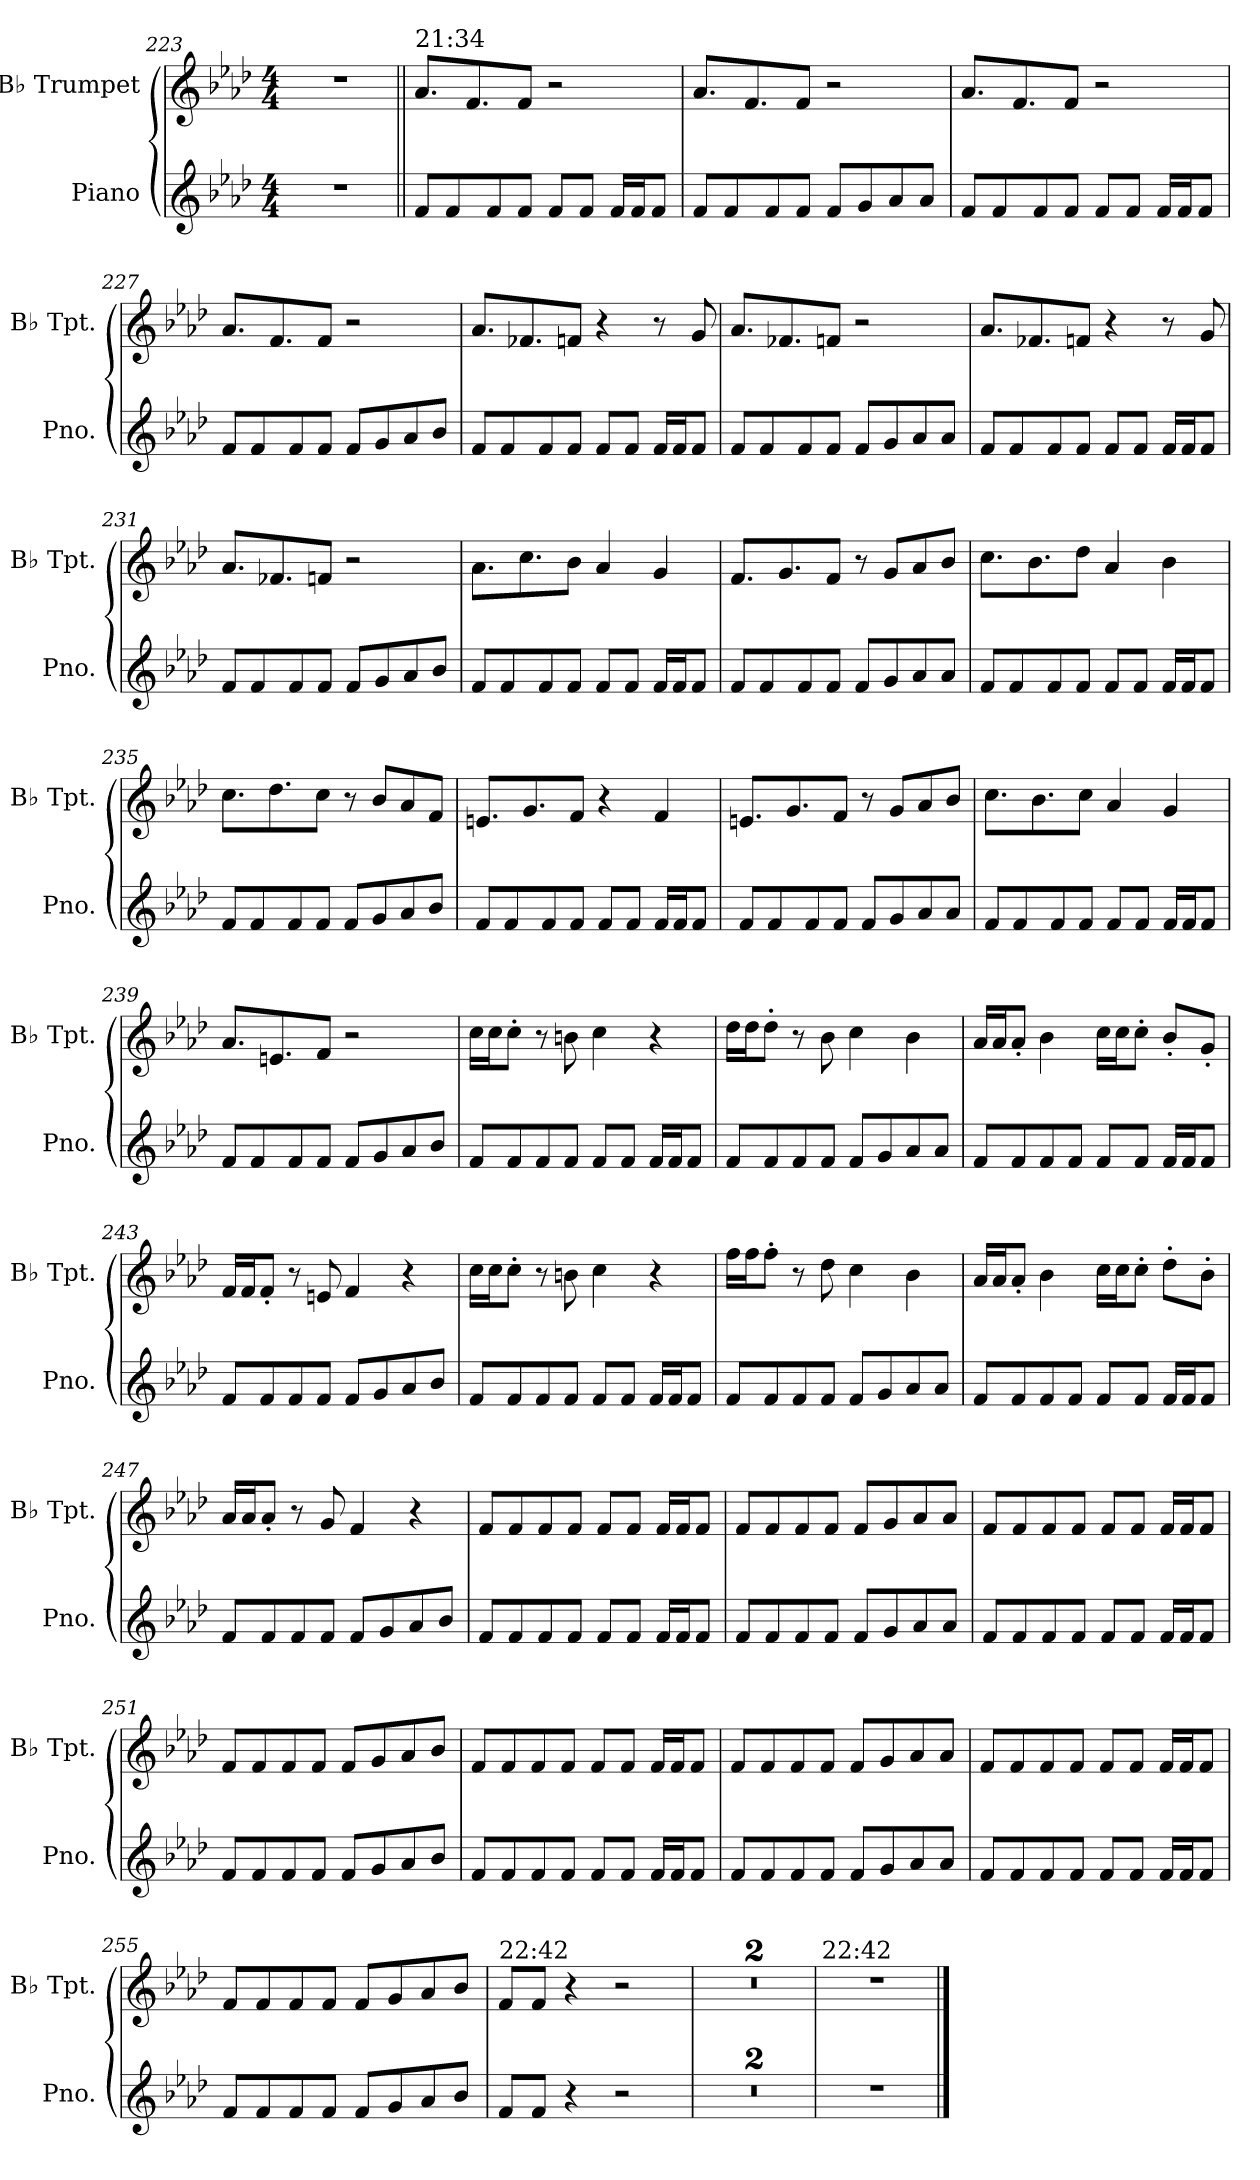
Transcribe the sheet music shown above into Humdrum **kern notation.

**kern	**kern
*part2	*part1
*staff2	*staff1
*I"Piano	*I"B♭ Trumpet
*I'Pno.	*I'B♭ Tpt.
*clefG2	*clefG2
*k[b-e-a-d-]	*k[b-e-a-d-]
*M4/4	*M4/4
=223	=223
1r	1r
=224||	=224||
!	!LO:TX:t=21&colon;34
8fL	8.a-L
8f	.
.	8.f
8f	.
8fJ	8fJ
8fL	2r
8fJ	.
16fLL	.
16fJ	.
8fJ	.
=225	=225
8fL	8.a-L
8f	.
.	8.f
8f	.
8fJ	8fJ
8fL	2r
8g	.
8a-	.
8a-J	.
=226	=226
8fL	8.a-L
8f	.
.	8.f
8f	.
8fJ	8fJ
8fL	2r
8fJ	.
16fLL	.
16fJ	.
8fJ	.
=227	=227
8fL	8.a-L
8f	.
.	8.f
8f	.
8fJ	8fJ
8fL	2r
8g	.
8a-	.
8b-J	.
=228	=228
8fL	8.a-L
8f	.
.	8.f-X
8f	.
8fJ	8fnJ
8fL	4r
8fJ	.
16fLL	8r
16fJ	.
8fJ	8g
=229	=229
8fL	8.a-L
8f	.
.	8.f-X
8f	.
8fJ	8fnJ
8fL	2r
8g	.
8a-	.
8a-J	.
=230	=230
8fL	8.a-L
8f	.
.	8.f-X
8f	.
8fJ	8fnJ
8fL	4r
8fJ	.
16fLL	8r
16fJ	.
8fJ	8g
=231	=231
8fL	8.a-L
8f	.
.	8.f-X
8f	.
8fJ	8fnJ
8fL	2r
8g	.
8a-	.
8b-J	.
=232	=232
8fL	8.a-L
8f	.
.	8.cc
8f	.
8fJ	8b-J
8fL	4a-
8fJ	.
16fLL	4g
16fJ	.
8fJ	.
=233	=233
8fL	8.fL
8f	.
.	8.g
8f	.
8fJ	8fJ
8fL	8r
8g	8gL
8a-	8a-
8a-J	8b-J
=234	=234
8fL	8.ccL
8f	.
.	8.b-
8f	.
8fJ	8dd-J
8fL	4a-
8fJ	.
16fLL	4b-
16fJ	.
8fJ	.
=235	=235
8fL	8.ccL
8f	.
.	8.dd-
8f	.
8fJ	8ccJ
8fL	8r
8g	8b-L
8a-	8a-
8b-J	8fJ
=236	=236
8fL	8.enL
8f	.
.	8.g
8f	.
8fJ	8fJ
8fL	4r
8fJ	.
16fLL	4f
16fJ	.
8fJ	.
=237	=237
8fL	8.enL
8f	.
.	8.g
8f	.
8fJ	8fJ
8fL	8r
8g	8gL
8a-	8a-
8a-J	8b-J
=238	=238
8fL	8.ccL
8f	.
.	8.b-
8f	.
8fJ	8ccJ
8fL	4a-
8fJ	.
16fLL	4g
16fJ	.
8fJ	.
=239	=239
8fL	8.a-L
8f	.
.	8.en
8f	.
8fJ	8fJ
8fL	2r
8g	.
8a-	.
8b-J	.
=240	=240
8fL	16ccLL
.	16ccJ
8f	8cc'J
8f	8r
8fJ	8bn
8fL	4cc
8fJ	.
16fLL	4r
16fJ	.
8fJ	.
=241	=241
8fL	16dd-LL
.	16dd-J
8f	8dd-'J
8f	8r
8fJ	8b-
8fL	4cc
8g	.
8a-	4b-
8a-J	.
=242	=242
8fL	16a-LL
.	16a-J
8f	8a-'J
8f	4b-
8fJ	.
8fL	16ccLL
.	16ccJ
8fJ	8cc'J
16fLL	8b-'L
16fJ	.
8fJ	8g'J
=243	=243
8fL	16fLL
.	16fJ
8f	8f'J
8f	8r
8fJ	8en
8fL	4f
8g	.
8a-	4r
8b-J	.
=244	=244
8fL	16ccLL
.	16ccJ
8f	8cc'J
8f	8r
8fJ	8bn
8fL	4cc
8fJ	.
16fLL	4r
16fJ	.
8fJ	.
=245	=245
8fL	16ffLL
.	16ffJ
8f	8ff'J
8f	8r
8fJ	8dd-
8fL	4cc
8g	.
8a-	4b-
8a-J	.
=246	=246
8fL	16a-LL
.	16a-J
8f	8a-'J
8f	4b-
8fJ	.
8fL	16ccLL
.	16ccJ
8fJ	8cc'J
16fLL	8dd-'L
16fJ	.
8fJ	8b-'J
=247	=247
8fL	16a-LL
.	16a-J
8f	8a-'J
8f	8r
8fJ	8g
8fL	4f
8g	.
8a-	4r
8b-J	.
=248	=248
8fL	8f!L
8f	8f!
8f	8f!
8fJ	8f!J
8fL	8f!L
8fJ	8f!J
16fLL	16f!LL
16fJ	16f!J
8fJ	8f!J
=249	=249
8fL	8f!L
8f	8f!
8f	8f!
8fJ	8f!J
8fL	8f!L
8g	8g!
8a-	8a-!
8a-J	8a-!J
=250	=250
8fL	8f!L
8f	8f!
8f	8f!
8fJ	8f!J
8fL	8f!L
8fJ	8f!J
16fLL	16f!LL
16fJ	16f!J
8fJ	8f!J
=251	=251
8fL	8f!L
8f	8f!
8f	8f!
8fJ	8f!J
8fL	8f!L
8g	8g!
8a-	8a-!
8b-J	8b-!J
=252	=252
8fL	8f!L
8f	8f!
8f	8f!
8fJ	8f!J
8fL	8f!L
8fJ	8f!J
16fLL	16f!LL
16fJ	16f!J
8fJ	8f!J
=253	=253
8fL	8f!L
8f	8f!
8f	8f!
8fJ	8f!J
8fL	8f!L
8g	8g!
8a-	8a-!
8a-J	8a-!J
=254	=254
8fL	8f!L
8f	8f!
8f	8f!
8fJ	8f!J
8fL	8f!L
8fJ	8f!J
16fLL	16f!LL
16fJ	16f!J
8fJ	8f!J
=255	=255
8fL	8f!L
8f	8f!
8f	8f!
8fJ	8f!J
8fL	8f!L
8g	8g!
8a-	8a-!
8b-J	8b-!J
=256	=256
!	!LO:TX:t=22&colon;42
8fL	8fL
8fJ	8fJ
4r	4r
2r	2r
=257	=257
1r	1r
=258	=258
1r	1r
=259	=259
!	!LO:TX:t=22&colon;42
1r	1r
==	==
*-	*-
